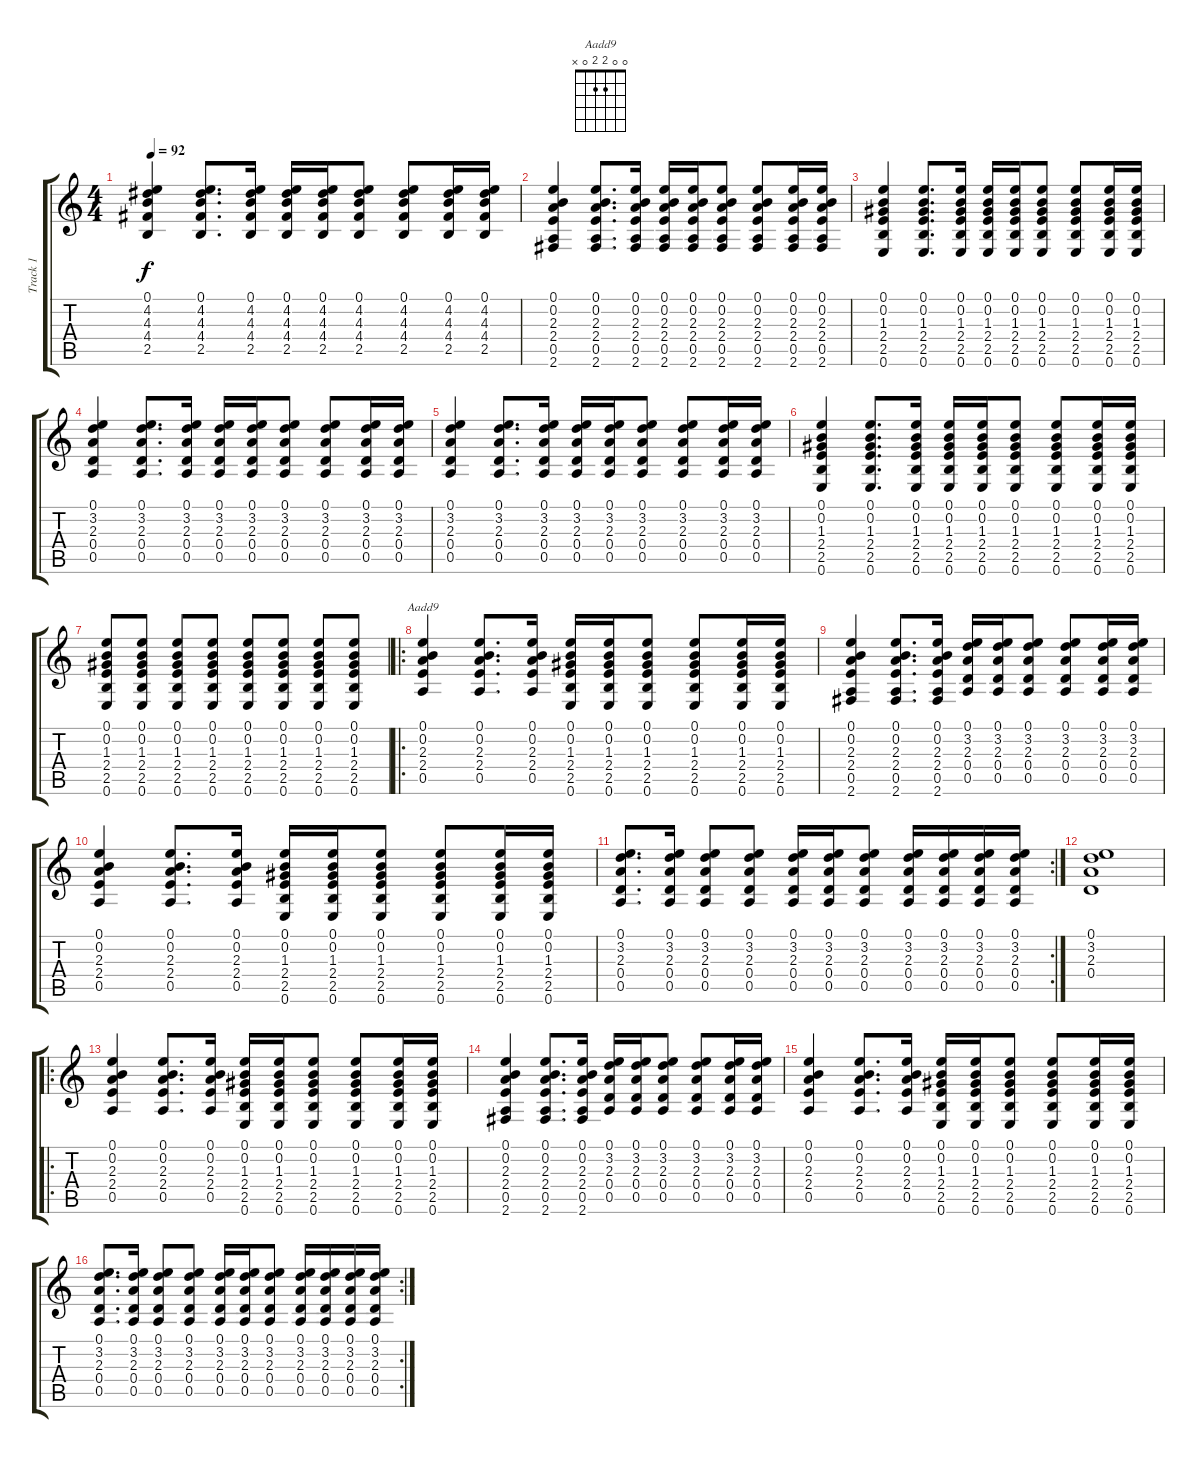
\track ("Track 1" "Track 1") {instrument acousticguitarsteel}
\staff {score tabs}
\tuning (E4 B3 G3 D3 A2 E2) {hide}
\chord ("Aadd9" 0 0 2 2 0 x)
\ts (4 4)
\tempo 92
\clef g2
\ks c
(0.1 4.2 4.3 4.4 2.5).4{dy f} (0.1 4.2 4.3 4.4 2.5).8{d} (0.1 4.2 4.3 4.4 2.5).16 (0.1 4.2 4.3 4.4 2.5).16 (0.1 4.2 4.3 4.4 2.5).16 (0.1 4.2 4.3 4.4 2.5).8 (0.1 4.2 4.3 4.4 2.5).8 (0.1 4.2 4.3 4.4 2.5).16 (0.1 4.2 4.3 4.4 2.5).16 |
(0.1 0.2 2.3 2.4 0.5 2.6).4 (0.1 0.2 2.3 2.4 0.5 2.6).8{d} (0.1 0.2 2.3 2.4 0.5 2.6).16 (0.1 0.2 2.3 2.4 0.5 2.6).16 (0.1 0.2 2.3 2.4 0.5 2.6).16 (0.1 0.2 2.3 2.4 0.5 2.6).8 (0.1 0.2 2.3 2.4 0.5 2.6).8 (0.1 0.2 2.3 2.4 0.5 2.6).16 (0.1 0.2 2.3 2.4 0.5 2.6).16 |
(0.1 0.2 1.3 2.4 2.5 0.6).4 (0.1 0.2 1.3 2.4 2.5 0.6).8{d} (0.1 0.2 1.3 2.4 2.5 0.6).16 (0.1 0.2 1.3 2.4 2.5 0.6).16 (0.1 0.2 1.3 2.4 2.5 0.6).16 (0.1 0.2 1.3 2.4 2.5 0.6).8 (0.1 0.2 1.3 2.4 2.5 0.6).8 (0.1 0.2 1.3 2.4 2.5 0.6).16 (0.1 0.2 1.3 2.4 2.5 0.6).16 |
(0.1 3.2 2.3 0.4 0.5).4 (0.1 3.2 2.3 0.4 0.5).8{d} (0.1 3.2 2.3 0.4 0.5).16 (0.1 3.2 2.3 0.4 0.5).16 (0.1 3.2 2.3 0.4 0.5).16 (0.1 3.2 2.3 0.4 0.5).8 (0.1 3.2 2.3 0.4 0.5).8 (0.1 3.2 2.3 0.4 0.5).16 (0.1 3.2 2.3 0.4 0.5).16 |
(0.1 3.2 2.3 0.4 0.5).4 (0.1 3.2 2.3 0.4 0.5).8{d} (0.1 3.2 2.3 0.4 0.5).16 (0.1 3.2 2.3 0.4 0.5).16 (0.1 3.2 2.3 0.4 0.5).16 (0.1 3.2 2.3 0.4 0.5).8 (0.1 3.2 2.3 0.4 0.5).8 (0.1 3.2 2.3 0.4 0.5).16 (0.1 3.2 2.3 0.4 0.5).16 |
(0.1 0.2 1.3 2.4 2.5 0.6).4 (0.1 0.2 1.3 2.4 2.5 0.6).8{d} (0.1 0.2 1.3 2.4 2.5 0.6).16 (0.1 0.2 1.3 2.4 2.5 0.6).16 (0.1 0.2 1.3 2.4 2.5 0.6).16 (0.1 0.2 1.3 2.4 2.5 0.6).8 (0.1 0.2 1.3 2.4 2.5 0.6).8 (0.1 0.2 1.3 2.4 2.5 0.6).16 (0.1 0.2 1.3 2.4 2.5 0.6).16 |
(0.1 0.2 1.3 2.4 2.5 0.6).8 (0.1 0.2 1.3 2.4 2.5 0.6).8 (0.1 0.2 1.3 2.4 2.5 0.6).8 (0.1 0.2 1.3 2.4 2.5 0.6).8 (0.1 0.2 1.3 2.4 2.5 0.6).8 (0.1 0.2 1.3 2.4 2.5 0.6).8 (0.1 0.2 1.3 2.4 2.5 0.6).8 (0.1 0.2 1.3 2.4 2.5 0.6).8 |
\ro
(0.1 0.2 2.3 2.4 0.5).4{ch "Aadd9"} (0.1 0.2 2.3 2.4 0.5).8{d} (0.1 0.2 2.3 2.4 0.5).16 (0.1 0.2 1.3 2.4 2.5 0.6).16 (0.1 0.2 1.3 2.4 2.5 0.6).16 (0.1 0.2 1.3 2.4 2.5 0.6).8 (0.1 0.2 1.3 2.4 2.5 0.6).8 (0.1 0.2 1.3 2.4 2.5 0.6).16 (0.1 0.2 1.3 2.4 2.5 0.6).16 |
(0.1 0.2 2.3 2.4 0.5 2.6).4 (0.1 0.2 2.3 2.4 0.5 2.6).8{d} (0.1 0.2 2.3 2.4 0.5 2.6).16 (0.1 3.2 2.3 0.4 0.5).16 (0.1 3.2 2.3 0.4 0.5).16 (0.1 3.2 2.3 0.4 0.5).8 (0.1 3.2 2.3 0.4 0.5).8 (0.1 3.2 2.3 0.4 0.5).16 (0.1 3.2 2.3 0.4 0.5).16 |
(0.1 0.2 2.3 2.4 0.5).4 (0.1 0.2 2.3 2.4 0.5).8{d} (0.1 0.2 2.3 2.4 0.5).16 (0.1 0.2 1.3 2.4 2.5 0.6).16 (0.1 0.2 1.3 2.4 2.5 0.6).16 (0.1 0.2 1.3 2.4 2.5 0.6).8 (0.1 0.2 1.3 2.4 2.5 0.6).8 (0.1 0.2 1.3 2.4 2.5 0.6).16 (0.1 0.2 1.3 2.4 2.5 0.6).16 |
\rc 2
(0.1 3.2 2.3 0.4 0.5).8{d} (0.1 3.2 2.3 0.4 0.5).16 (0.1 3.2 2.3 0.4 0.5).8 (0.1 3.2 2.3 0.4 0.5).8 (0.1 3.2 2.3 0.4 0.5).16 (0.1 3.2 2.3 0.4 0.5).16 (0.1 3.2 2.3 0.4 0.5).8 (0.1 3.2 2.3 0.4 0.5).16 (0.1 3.2 2.3 0.4 0.5).16 (0.1 3.2 2.3 0.4 0.5).16 (0.1 3.2 2.3 0.4 0.5).16 |
(0.1 3.2 2.3 0.4).1 |
\ro
(0.1 0.2 2.3 2.4 0.5).4 (0.1 0.2 2.3 2.4 0.5).8{d} (0.1 0.2 2.3 2.4 0.5).16 (0.1 0.2 1.3 2.4 2.5 0.6).16 (0.1 0.2 1.3 2.4 2.5 0.6).16 (0.1 0.2 1.3 2.4 2.5 0.6).8 (0.1 0.2 1.3 2.4 2.5 0.6).8 (0.1 0.2 1.3 2.4 2.5 0.6).16 (0.1 0.2 1.3 2.4 2.5 0.6).16 |
(0.1 0.2 2.3 2.4 0.5 2.6).4 (0.1 0.2 2.3 2.4 0.5 2.6).8{d} (0.1 0.2 2.3 2.4 0.5 2.6).16 (0.1 3.2 2.3 0.4 0.5).16 (0.1 3.2 2.3 0.4 0.5).16 (0.1 3.2 2.3 0.4 0.5).8 (0.1 3.2 2.3 0.4 0.5).8 (0.1 3.2 2.3 0.4 0.5).16 (0.1 3.2 2.3 0.4 0.5).16 |
(0.1 0.2 2.3 2.4 0.5).4 (0.1 0.2 2.3 2.4 0.5).8{d} (0.1 0.2 2.3 2.4 0.5).16 (0.1 0.2 1.3 2.4 2.5 0.6).16 (0.1 0.2 1.3 2.4 2.5 0.6).16 (0.1 0.2 1.3 2.4 2.5 0.6).8 (0.1 0.2 1.3 2.4 2.5 0.6).8 (0.1 0.2 1.3 2.4 2.5 0.6).16 (0.1 0.2 1.3 2.4 2.5 0.6).16 |
\rc 2
(0.1 3.2 2.3 0.4 0.5).8{d} (0.1 3.2 2.3 0.4 0.5).16 (0.1 3.2 2.3 0.4 0.5).8 (0.1 3.2 2.3 0.4 0.5).8 (0.1 3.2 2.3 0.4 0.5).16 (0.1 3.2 2.3 0.4 0.5).16 (0.1 3.2 2.3 0.4 0.5).8 (0.1 3.2 2.3 0.4 0.5).16 (0.1 3.2 2.3 0.4 0.5).16 (0.1 3.2 2.3 0.4 0.5).16 (0.1 3.2 2.3 0.4 0.5).16
